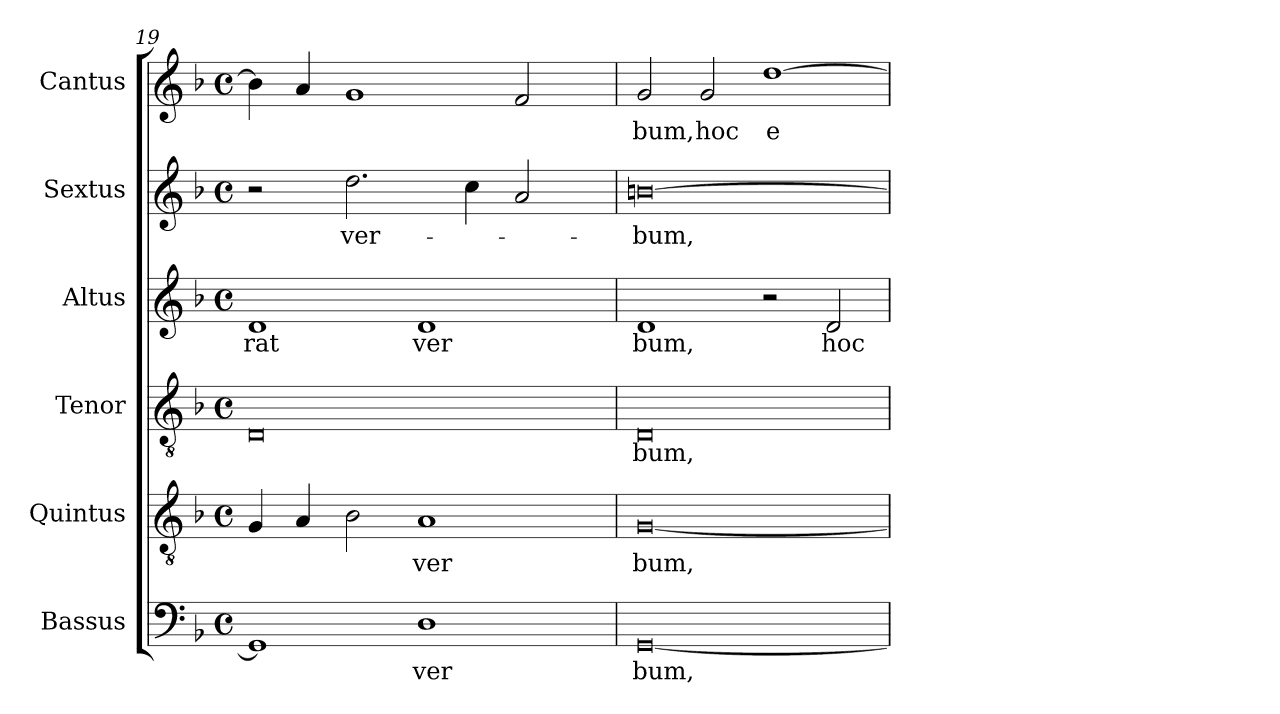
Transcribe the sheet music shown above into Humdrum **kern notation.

**kern	**text	**kern	**text	**kern	**text	**kern	**text	**kern	**text	**kern	**text
*part6	*part6	*part5	*part5	*part4	*part4	*part3	*part3	*part2	*part2	*part1	*part1
*staff6	*staff6	*staff5	*staff5	*staff4	*staff4	*staff3	*staff3	*staff2	*staff2	*staff1	*staff1
*I"Bassus	*	*I"Quintus	*	*I"Tenor	*	*I"Altus	*	*I"Sextus	*	*I"Cantus	*
*I'Bassus	*	*I'Quintus	*	*I'Tenor	*	*I'Altus	*	*I'Sextus	*	*I'Cantus	*
!!LO:PB:g=z
*clefF4	*	*clefGv2	*	*clefGv2	*	*clefG2	*	*clefG2	*	*clefG2	*
*k[b-]	*	*k[b-]	*	*k[b-]	*	*k[b-]	*	*k[b-]	*	*k[b-]	*
*F:	*	*F:	*	*F:	*	*F:	*	*F:	*	*F:	*
*M4/4	*	*M4/4	*	*M4/4	*	*M4/4	*	*M4/4	*	*M4/4	*
*met(c)	*	*met(c)	*	*met(c)	*	*met(c)	*	*met(c)	*	*met(c)	*
=19	=19	=19	=19	=19	=19	=19	=19	=19	=19	=19	=19
!	!	!	!	!	!	!	!LO:LY:b:cj	!	!	!	!
*^	*	*	*	*^	*	*	*	*	*	*^	*
1GG]	64ryy	.	4G/	.	0D	2ryy	.	1d	-rat	2r	.	4b-\]	4ryy	.
.	1ryy	.	.	.	.	.	.	.	.	.	.	.	.	.
.	.	.	4A/	.	.	.	.	.	.	.	.	4a/	32ryy	.
.	.	.	.	.	.	.	.	.	.	.	.	.	1ryy	.
!	!	!	!	!	!	!	!	!	!	!	!LO:LY:b	!	!	!
.	.	.	2B-\	.	.	32ryy	.	.	.	2.dd\	ver-	1g	.	.
.	.	.	.	.	.	1ryy	.	.	.	.	.	.	.	.
!	!	!LO:LY:b:cj	!	!LO:LY:b:cj	!	!	!	!	!LO:LY:b:cj	!	!	!	!	!
1D	.	ver	1A	ver	.	.	.	1d	ver	.	.	.	.	.
.	2ryy	.	.	.	.	.	.	.	.	.	.	.	.	.
.	.	.	.	.	.	.	.	.	.	4cc\	.	.	.	.
.	.	.	.	.	.	.	.	.	.	.	.	.	2ryy	.
.	.	.	.	.	.	.	.	.	.	2a/	.	2f/	.	.
.	4ryy	.	.	.	.	.	.	.	.	.	.	.	.	.
.	.	.	.	.	.	4...ryy	.	.	.	.	.	.	.	.
.	8...ryy	.	.	.	.	.	.	.	.	.	.	.	.	.
.	.	.	.	.	.	.	.	.	.	.	.	.	8..ryy	.
=20	=20	=20	=20	=20	=20	=20	=20	=20	=20	=20	=20	=20	=20	=20
!	!	!LO:LY:b	!	!LO:LY:b	!	!	!LO:LY:b:cj	!	!LO:LY:b:cj	!	!LO:LY:b	!	!	!LO:LY:b:cj
*v	*v	*	*	*	*v	*v	*	*	*	*	*	*v	*v	*
[<0GG	bum,	[<0G	bum,	0D	bum,	1d	bum,	[>0bn	-bum,	2g/	-bum,
!	!	!	!	!	!	!	!	!	!	!	!LO:LY:b:cj
.	.	.	.	.	.	.	.	.	.	2g/	hoc
!	!	!	!	!	!	!	!	!	!	!	!LO:LY:b:rj
.	.	.	.	.	.	2r	.	.	.	[>1dd	e-
!	!	!	!	!	!	!	!LO:LY:b:cj	!	!	!	!
.	.	.	.	.	.	2d/	hoc	.	.	.	.
=	=	=	=	=	=	=	=	=	=	=	=
*-	*-	*-	*-	*-	*-	*-	*-	*-	*-	*-	*-
